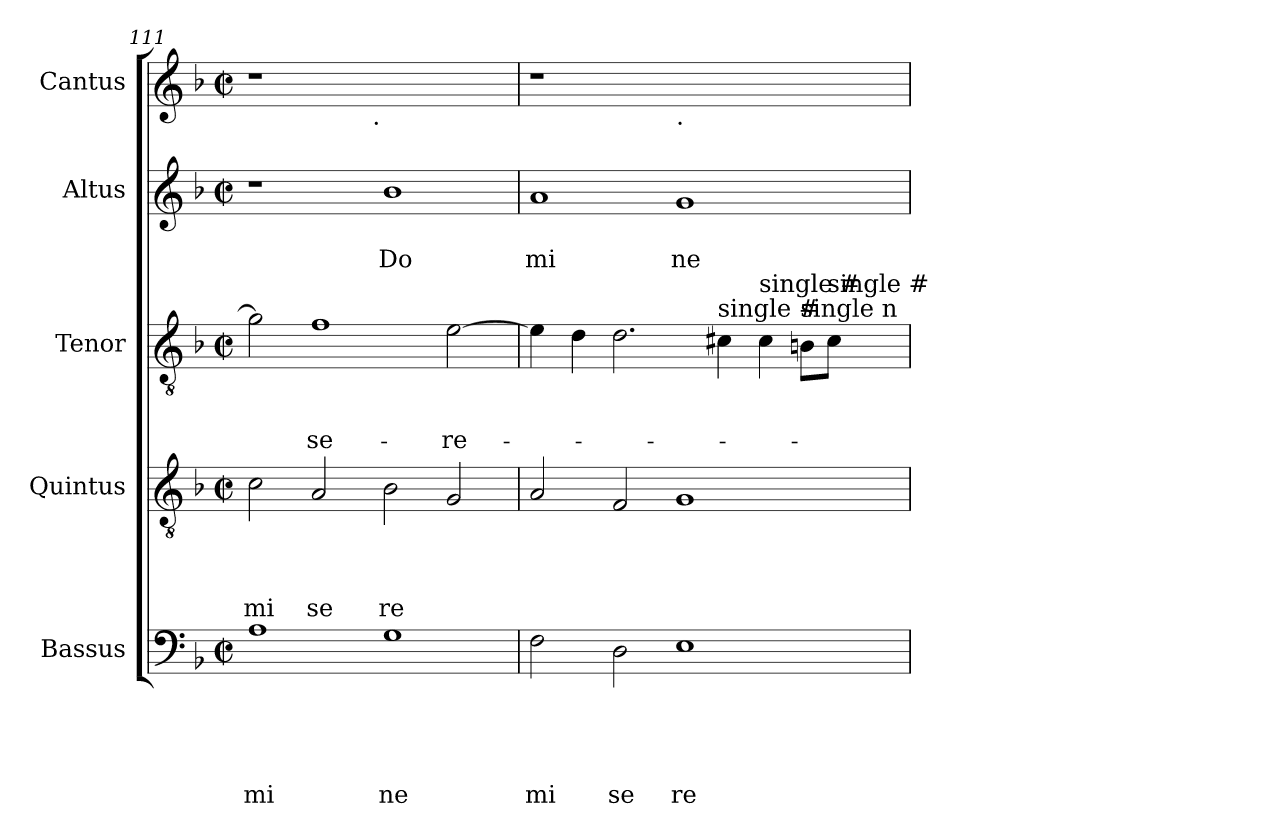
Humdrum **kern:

**kern	**text	**text	**text	**text	**text	**kern	**text	**text	**text	**text	**kern	**text	**text	**text	**kern	**text	**text	**kern
*part5	*part5	*part5	*part5	*part5	*part5	*part4	*part4	*part4	*part4	*part4	*part3	*part3	*part3	*part3	*part2	*part2	*part2	*part1
*staff5	*staff5	*staff5	*staff5	*staff5	*staff5	*staff4	*staff4	*staff4	*staff4	*staff4	*staff3	*staff3	*staff3	*staff3	*staff2	*staff2	*staff2	*staff1
*I"Bassus	*	*	*	*	*	*I"Quintus	*	*	*	*	*I"Tenor	*	*	*	*I"Altus	*	*	*I"Cantus
*clefF4	*	*	*	*	*	*clefGv2	*	*	*	*	*clefGv2	*	*	*	*clefG2	*	*	*clefG2
*k[b-]	*	*	*	*	*	*k[b-]	*	*	*	*	*k[b-]	*	*	*	*k[b-]	*	*	*k[b-]
*F:	*	*	*	*	*	*F:	*	*	*	*	*F:	*	*	*	*F:	*	*	*F:
*M2/2	*	*	*	*	*	*M2/2	*	*	*	*	*M2/2	*	*	*	*M2/2	*	*	*M2/2
*met(c|)	*	*	*	*	*	*met(c|)	*	*	*	*	*met(c|)	*	*	*	*met(c|)	*	*	*met(c|)
=111	=111	=111	=111	=111	=111	=111	=111	=111	=111	=111	=111	=111	=111	=111	=111	=111	=111	=111
!	!	!	!	!	!LO:LY:b	!	!	!	!	!LO:LY:b	!	!	!	!	!	!	!	!
*	*	*	*	*	*	*	*	*	*	*	*	*	*	*	*	*	*	*^
1A	.	.	.	.	mi	2c\	.	.	.	mi	2g\]	.	.	.	1r	.	.	1r	2ryy
!	!	!	!	!	!	!	!	!	!	!LO:LY:b	!	!	!	!LO:LY:b	!	!	!	!	!
.	.	.	.	.	.	2A/	.	.	.	se	1f	.	.	-se-	.	.	.	.	4...ryy
!	!	!	!	!	!	!	!	!	!	!	!	!	!	!	!	!	!	!	!LO:TX:b:t=.
.	.	.	.	.	.	.	.	.	.	.	.	.	.	.	.	.	.	.	1ryy
!	!	!	!	!	!LO:LY:b	!	!	!	!	!LO:LY:b	!	!	!	!	!	!	!LO:LY:b	!	!
1G	.	.	.	.	ne	2B-\	.	.	.	re	.	.	.	.	1b-	.	Do	1ryy	.
!	!	!	!	!	!	!	!	!	!	!	!	!	!	!LO:LY:b	!	!	!	!	!
.	.	.	.	.	.	2G/	.	.	.	.	[>2e\	.	.	-re-	.	.	.	.	.
.	.	.	.	.	.	.	.	.	.	.	.	.	.	.	.	.	.	.	32ryy
=112	=112	=112	=112	=112	=112	=112	=112	=112	=112	=112	=112	=112	=112	=112	=112	=112	=112	=112	=112
!	!	!	!	!	!LO:LY:b	!	!	!	!	!	!	!	!	!	!	!	!LO:LY:b	!	!
*	*	*	*	*	*	*	*	*	*	*	*	*	*	*	*	*	*	*v	*v
2F\	.	.	.	.	mi	2A/	.	.	.	.	4e\]	.	.	.	1a	.	mi	1r
.	.	.	.	.	.	.	.	.	.	.	4d\	.	.	.	.	.	.	.
!	!	!	!	!	!LO:LY:b	!	!	!	!	!	!	!	!	!	!	!	!	!
2D\	.	.	.	.	se	2F/	.	.	.	.	2.d\	.	.	.	.	.	.	.
!	!	!	!	!	!	!	!	!	!	!	!	!	!	!	!	!	!	!LO:TX:b:t=.
!	!	!	!	!	!LO:LY:b	!	!	!	!	!	!	!	!	!	!	!	!LO:LY:b	!
1E	.	.	.	.	re	1G	.	.	.	.	.	.	.	.	1g	.	ne	1ryy
!	!	!	!	!	!	!	!	!	!	!	!LO:TX:a:t=single #	!	!	!	!	!	!	!
.	.	.	.	.	.	.	.	.	.	.	4c#\	.	.	.	.	.	.	.
!	!	!	!	!	!	!	!	!	!	!	!LO:TX:a:t=single #	!	!	!	!	!	!	!
.	.	.	.	.	.	.	.	.	.	.	4c#\	.	.	.	.	.	.	.
!	!	!	!	!	!	!	!	!	!	!	!LO:TX:a:t=single n	!	!	!	!	!	!	!
.	.	.	.	.	.	.	.	.	.	.	8B\L	.	.	.	.	.	.	.
!	!	!	!	!	!	!	!	!	!	!	!LO:TX:a:t=single #	!	!	!	!	!	!	!
.	.	.	.	.	.	.	.	.	.	.	8c#\J	.	.	.	.	.	.	.
=	=	=	=	=	=	=	=	=	=	=	=	=	=	=	=	=	=	=
*-	*-	*-	*-	*-	*-	*-	*-	*-	*-	*-	*-	*-	*-	*-	*-	*-	*-	*-
